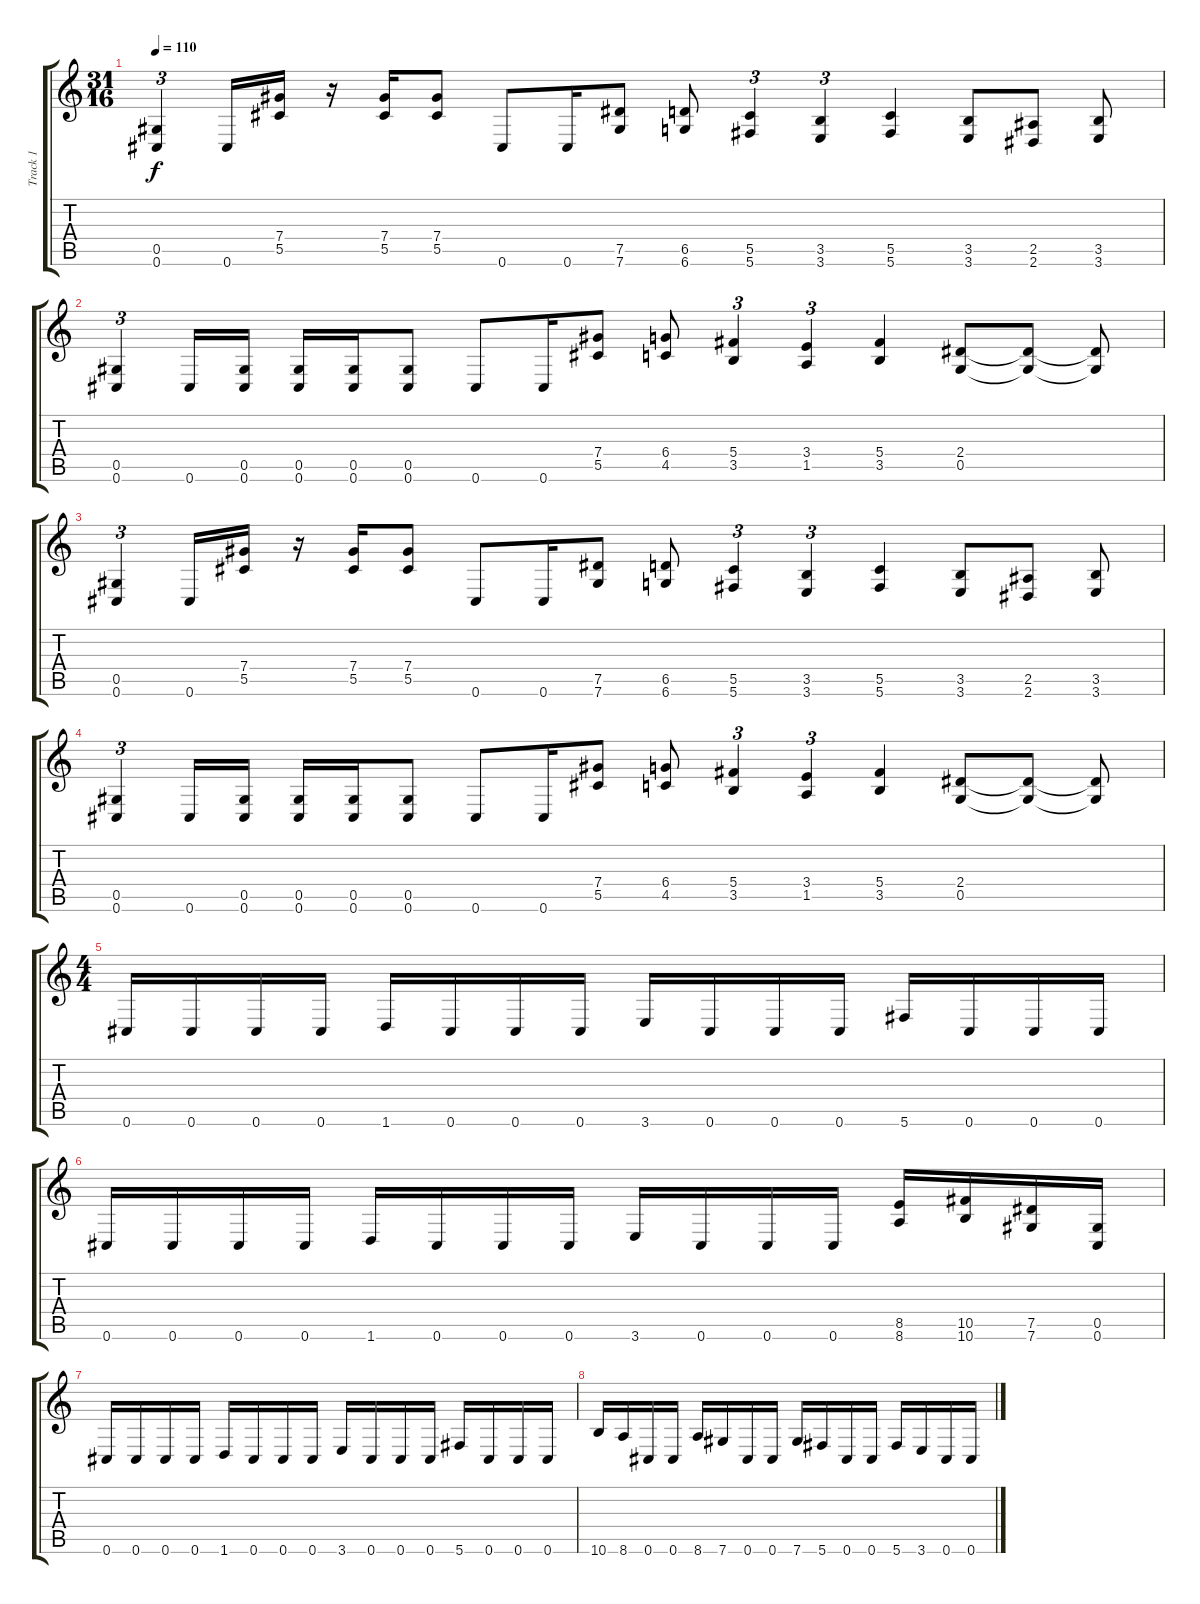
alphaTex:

\track ("Track 1" "Track 1") {instrument distortionguitar}
\staff {score tabs}
\tuning (Eb4 Bb3 Gb3 Db3 Ab2 Db2) {hide}
\ts (31 16)
\tempo 110
\clef g2
\ks c
(0.5 0.6).4{tu (3 2) dy f} 0.6.16 (7.4 5.5).16 r.16 (7.4 5.5).16 (7.4 5.5).8 0.6.8 0.6.16 (7.5 7.6).8 (6.5 6.6).8 (5.5 5.6).4{tu (3 2)} (3.5 3.6).4{tu (3 2)} (5.5 5.6).4 (3.5 3.6).8 (2.5 2.6).8 (3.5 3.6).8 |
(0.5 0.6).4{tu (3 2)} 0.6.16 (0.5 0.6).16 (0.5 0.6).16 (0.5 0.6).16 (0.5 0.6).8 0.6.8 0.6.16 (7.4 5.5).8 (6.4 4.5).8 (5.4 3.5).4{tu (3 2)} (3.4 1.5).4{tu (3 2)} (5.4 3.5).4 (2.4 0.5).8 (2.4{t} 0.5{t}).8 (2.4{t} 0.5{t}).8 |
(0.5 0.6).4{tu (3 2)} 0.6.16 (7.4 5.5).16 r.16 (7.4 5.5).16 (7.4 5.5).8 0.6.8 0.6.16 (7.5 7.6).8 (6.5 6.6).8 (5.5 5.6).4{tu (3 2)} (3.5 3.6).4{tu (3 2)} (5.5 5.6).4 (3.5 3.6).8 (2.5 2.6).8 (3.5 3.6).8 |
(0.5 0.6).4{tu (3 2)} 0.6.16 (0.5 0.6).16 (0.5 0.6).16 (0.5 0.6).16 (0.5 0.6).8 0.6.8 0.6.16 (7.4 5.5).8 (6.4 4.5).8 (5.4 3.5).4{tu (3 2)} (3.4 1.5).4{tu (3 2)} (5.4 3.5).4 (2.4 0.5).8 (2.4{t} 0.5{t}).8 (2.4{t} 0.5{t}).8 |
\ts (4 4)
0.6.16 0.6.16 0.6.16 0.6.16 1.6.16 0.6.16 0.6.16 0.6.16 3.6.16 0.6.16 0.6.16 0.6.16 5.6.16 0.6.16 0.6.16 0.6.16 |
0.6.16 0.6.16 0.6.16 0.6.16 1.6.16 0.6.16 0.6.16 0.6.16 3.6.16 0.6.16 0.6.16 0.6.16 (8.5 8.6).16 (10.5 10.6).16 (7.5 7.6).16 (0.5 0.6).16 |
0.6.16 0.6.16 0.6.16 0.6.16 1.6.16 0.6.16 0.6.16 0.6.16 3.6.16 0.6.16 0.6.16 0.6.16 5.6.16 0.6.16 0.6.16 0.6.16 |
10.6.16 8.6.16 0.6.16 0.6.16 8.6.16 7.6.16 0.6.16 0.6.16 7.6.16 5.6.16 0.6.16 0.6.16 5.6.16 3.6.16 0.6.16 0.6.16
